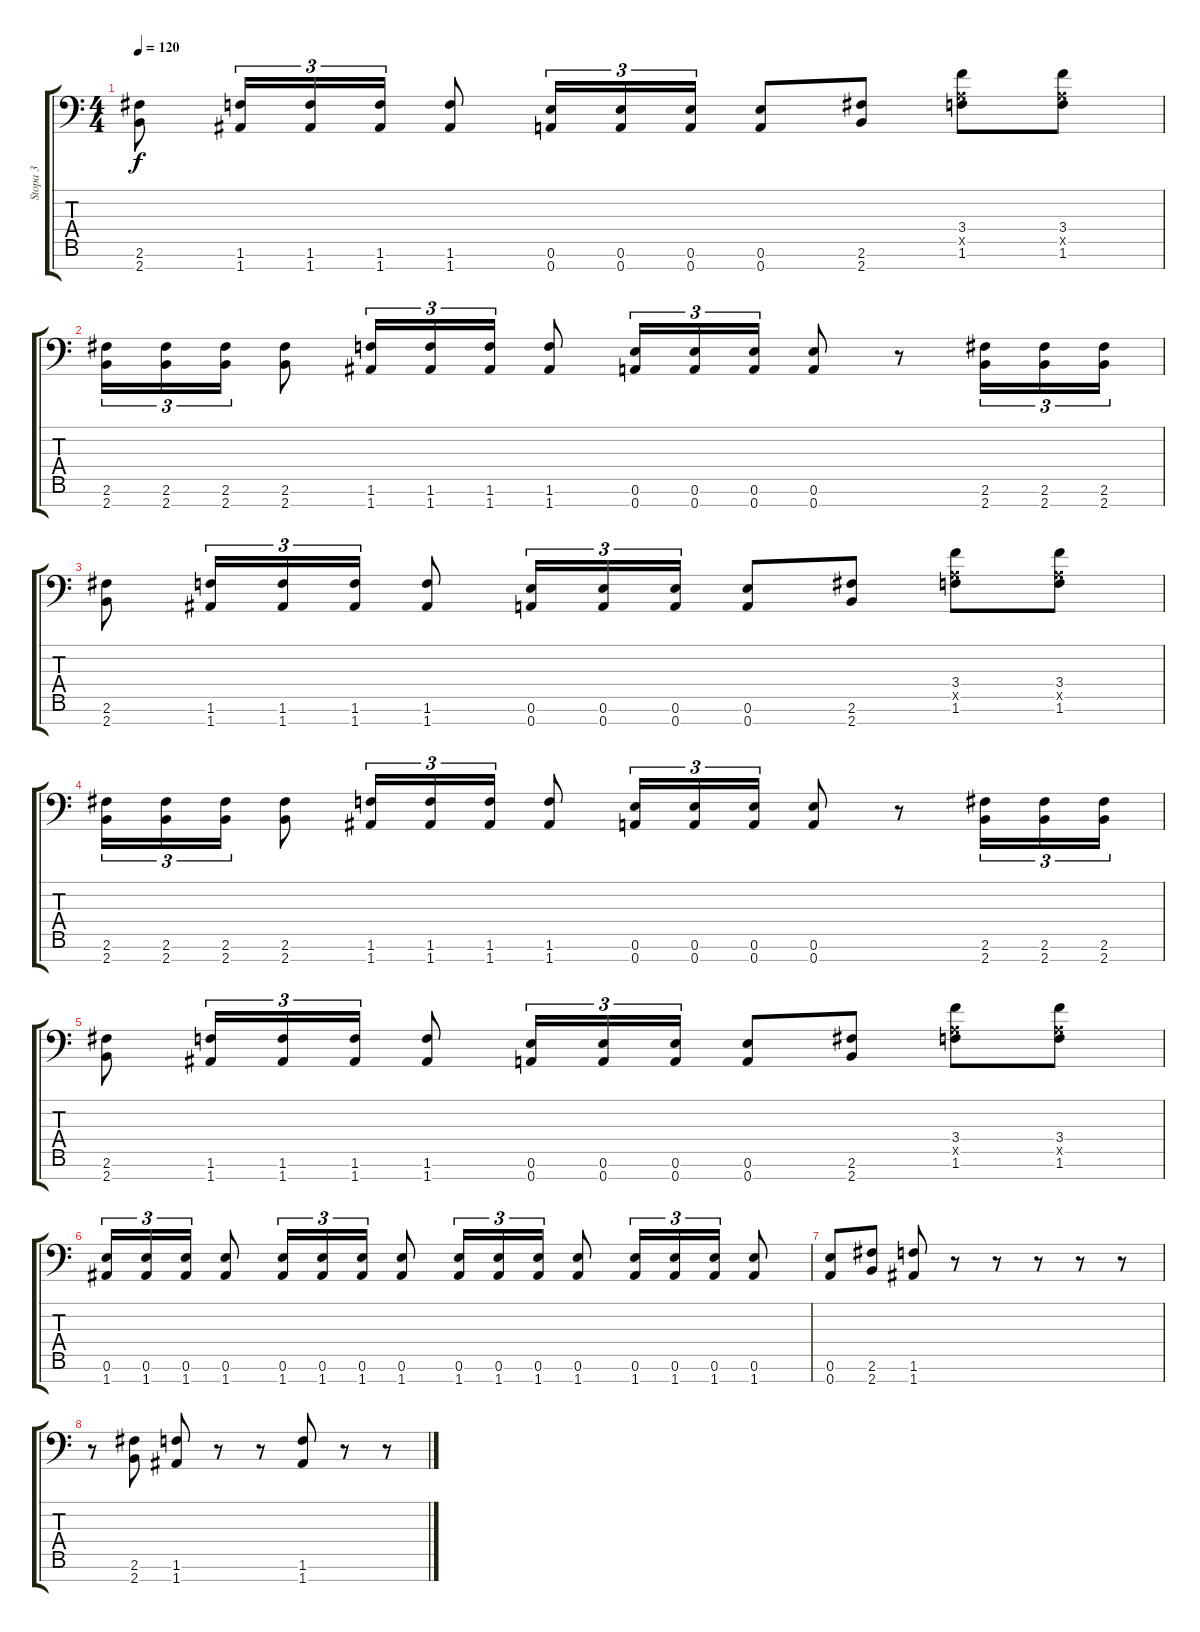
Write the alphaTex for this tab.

\track ("Stopa 3" "Stopa 3") {instrument distortionguitar}
\staff {score tabs}
\tuning (E4 B3 G3 D3 A2 E2 A1) {hide}
\ts (4 4)
\tempo 120
\clef f4
\ks c
(2.6 2.7).8{dy f} (1.6 1.7).16{tu (3 2)} (1.6 1.7).16{tu (3 2)} (1.6 1.7).16{tu (3 2)} (1.6 1.7).8 (0.6 0.7).16{tu (3 2)} (0.6 0.7).16{tu (3 2)} (0.6 0.7).16{tu (3 2)} (0.6 0.7).8 (2.6 2.7).8 (3.4 0.5{x} 1.6).8 (3.4 0.5{x} 1.6).8 |
(2.6 2.7).16{tu (3 2)} (2.6 2.7).16{tu (3 2)} (2.6 2.7).16{tu (3 2)} (2.6 2.7).8 (1.6 1.7).16{tu (3 2)} (1.6 1.7).16{tu (3 2)} (1.6 1.7).16{tu (3 2)} (1.6 1.7).8 (0.6 0.7).16{tu (3 2)} (0.6 0.7).16{tu (3 2)} (0.6 0.7).16{tu (3 2)} (0.6 0.7).8 r.8 (2.6 2.7).16{tu (3 2)} (2.6 2.7).16{tu (3 2)} (2.6 2.7).16{tu (3 2)} |
(2.6 2.7).8 (1.6 1.7).16{tu (3 2)} (1.6 1.7).16{tu (3 2)} (1.6 1.7).16{tu (3 2)} (1.6 1.7).8 (0.6 0.7).16{tu (3 2)} (0.6 0.7).16{tu (3 2)} (0.6 0.7).16{tu (3 2)} (0.6 0.7).8 (2.6 2.7).8 (3.4 0.5{x} 1.6).8 (3.4 0.5{x} 1.6).8 |
(2.6 2.7).16{tu (3 2)} (2.6 2.7).16{tu (3 2)} (2.6 2.7).16{tu (3 2)} (2.6 2.7).8 (1.6 1.7).16{tu (3 2)} (1.6 1.7).16{tu (3 2)} (1.6 1.7).16{tu (3 2)} (1.6 1.7).8 (0.6 0.7).16{tu (3 2)} (0.6 0.7).16{tu (3 2)} (0.6 0.7).16{tu (3 2)} (0.6 0.7).8 r.8 (2.6 2.7).16{tu (3 2)} (2.6 2.7).16{tu (3 2)} (2.6 2.7).16{tu (3 2)} |
(2.6 2.7).8 (1.6 1.7).16{tu (3 2)} (1.6 1.7).16{tu (3 2)} (1.6 1.7).16{tu (3 2)} (1.6 1.7).8 (0.6 0.7).16{tu (3 2)} (0.6 0.7).16{tu (3 2)} (0.6 0.7).16{tu (3 2)} (0.6 0.7).8 (2.6 2.7).8 (3.4 0.5{x} 1.6).8 (3.4 0.5{x} 1.6).8 |
(0.6 1.7).16{tu (3 2)} (0.6 1.7).16{tu (3 2)} (0.6 1.7).16{tu (3 2)} (0.6 1.7).8 (0.6 1.7).16{tu (3 2)} (0.6 1.7).16{tu (3 2)} (0.6 1.7).16{tu (3 2)} (0.6 1.7).8 (0.6 1.7).16{tu (3 2)} (0.6 1.7).16{tu (3 2)} (0.6 1.7).16{tu (3 2)} (0.6 1.7).8 (0.6 1.7).16{tu (3 2)} (0.6 1.7).16{tu (3 2)} (0.6 1.7).16{tu (3 2)} (0.6 1.7).8 |
(0.6 0.7).8 (2.6 2.7).8 (1.6 1.7).8 r.8 r.8 r.8 r.8 r.8 |
r.8 (2.6 2.7).8 (1.6 1.7).8 r.8 r.8 (1.6 1.7).8 r.8 r.8
